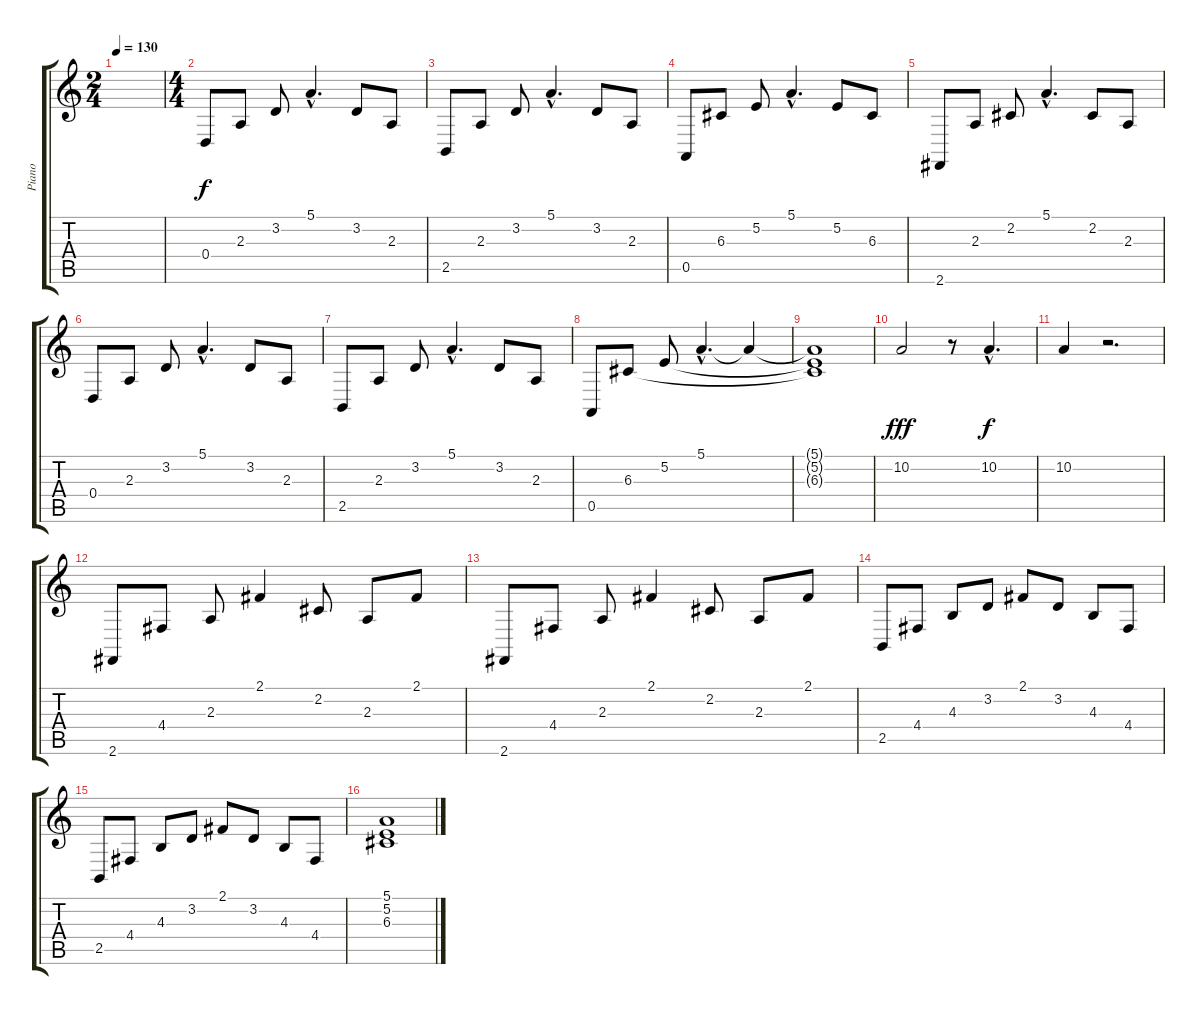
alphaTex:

\track ("Piano" "Piano") {instrument acousticgrandpiano}
\staff {score tabs}
\tuning (E4 B3 G3 D3 A2 E2) {hide}
\ts (2 4)
\tempo 130
\clef g2
\ks c
|
\ts (4 4)
0.4.8 2.3.8 3.2.8 5.1{hac}.4{d} 3.2.8 2.3.8 |
2.5.8 2.3.8 3.2.8 5.1{hac}.4{d} 3.2.8 2.3.8 |
0.5.8 6.3.8 5.2.8 5.1{hac}.4{d} 5.2.8 6.3.8 |
2.6.8 2.3.8 2.2.8 5.1{hac}.4{d} 2.2.8 2.3.8 |
0.4.8 2.3.8 3.2.8 5.1{hac}.4{d} 3.2.8 2.3.8 |
2.5.8 2.3.8 3.2.8 5.1{hac}.4{d} 3.2.8 2.3.8 |
0.5.8 6.3.8 5.2.8 5.1{hac}.4{d} 5.1{t}.4 |
(5.1{t} 5.2{t} 6.3{t}).1 |
10.2.2{dy fff volume 13} r.8 10.2{hac}.4{d dy f} |
10.2.4 r.2{d} |
2.6.8 4.4.8 2.3.8 2.1.4 2.2.8 2.3.8 2.1.8 |
2.6.8 4.4.8 2.3.8 2.1.4 2.2.8 2.3.8 2.1.8 |
2.5.8 4.4.8 4.3.8 3.2.8 2.1.8 3.2.8 4.3.8 4.4.8 |
2.5.8 4.4.8 4.3.8 3.2.8 2.1.8 3.2.8 4.3.8 4.4.8 |
(5.1 5.2 6.3).1
